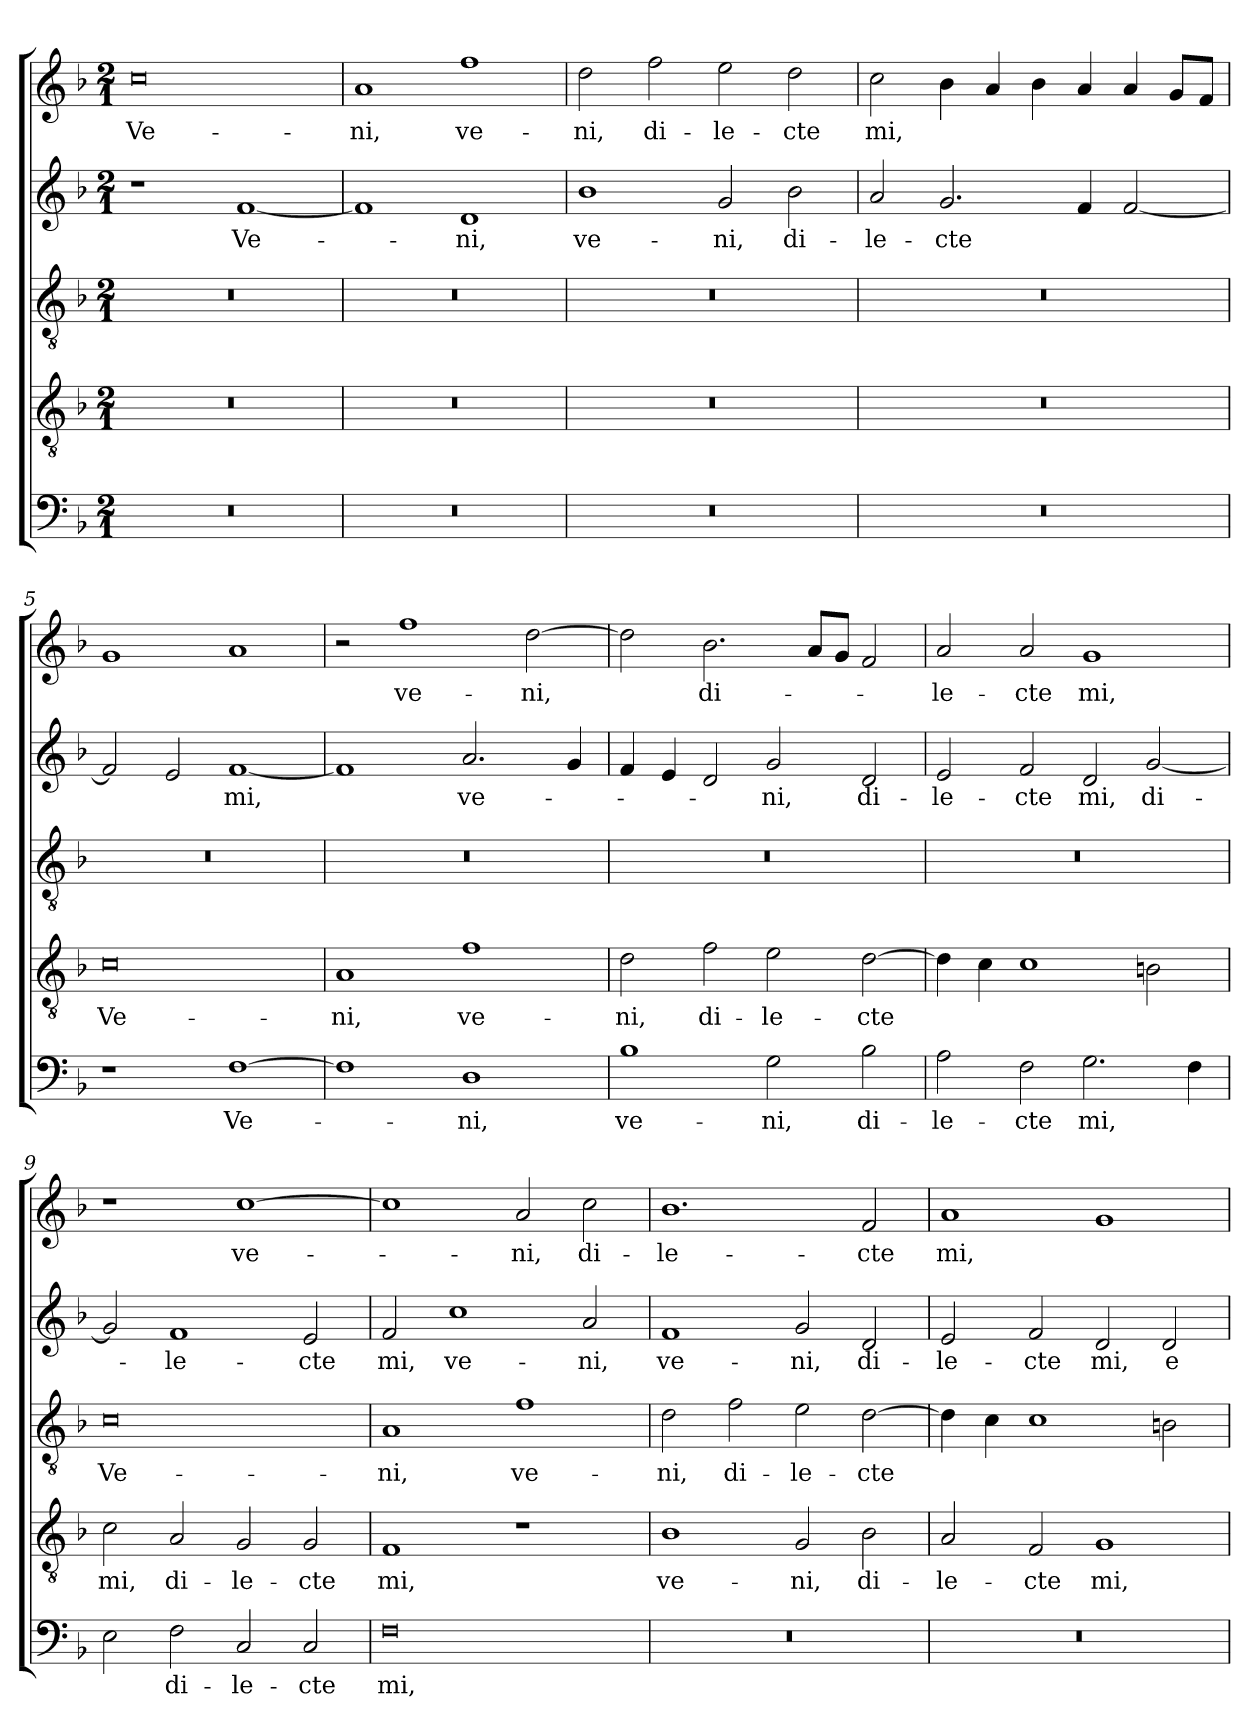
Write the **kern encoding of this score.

**kern	**text	**kern	**text	**kern	**text	**kern	**text	**kern	**text
*part5	*part5	*part4	*part4	*part3	*part3	*part2	*part2	*part1	*part1
*staff5	*staff5	*staff4	*staff4	*staff3	*staff3	*staff2	*staff2	*staff1	*staff1
*clefF4	*	*clefGv2	*	*clefGv2	*	*clefG2	*	*clefG2	*
*k[b-]	*	*k[b-]	*	*k[b-]	*	*k[b-]	*	*k[b-]	*
*F:	*	*F:	*	*F:	*	*F:	*	*F:	*
*M2/1	*	*M2/1	*	*M2/1	*	*M2/1	*	*M2/1	*
=1	=1	=1	=1	=1	=1	=1	=1	=1	=1
!	!	!	!	!	!	!	!	!	!LO:LY:b
0r	.	0r	.	0r	.	1r	.	0cc	Ve-
!	!	!	!	!	!	!	!LO:LY:b	!	!
.	.	.	.	.	.	[1f	Ve-	.	.
=2	=2	=2	=2	=2	=2	=2	=2	=2	=2
!	!	!	!	!	!	!	!	!	!LO:LY:b
0r	.	0r	.	0r	.	1f]	.	1a	-ni,
!	!	!	!	!	!	!	!LO:LY:b	!	!LO:LY:b
.	.	.	.	.	.	1d	-ni,	1ff	ve-
=3	=3	=3	=3	=3	=3	=3	=3	=3	=3
!	!	!	!	!	!	!	!LO:LY:b	!	!LO:LY:b
0r	.	0r	.	0r	.	1b-	ve-	2dd\	-ni,
!	!	!	!	!	!	!	!	!	!LO:LY:b
.	.	.	.	.	.	.	.	2ff\	di-
!	!	!	!	!	!	!	!LO:LY:b	!	!LO:LY:b
.	.	.	.	.	.	2g/	-ni,	2ee\	-le-
!	!	!	!	!	!	!	!LO:LY:b	!	!LO:LY:b
.	.	.	.	.	.	2b-\	di-	2dd\	-cte
=4	=4	=4	=4	=4	=4	=4	=4	=4	=4
!	!	!	!	!	!	!	!LO:LY:b	!	!LO:LY:b
0r	.	0r	.	0r	.	2a/	-le-	2cc\	mi,
!	!	!	!	!	!	!	!LO:LY:b	!	!
.	.	.	.	.	.	2.g/	-cte	4b-\	.
.	.	.	.	.	.	.	.	4a/	.
.	.	.	.	.	.	.	.	4b-\	.
.	.	.	.	.	.	4f/	.	4a/	.
.	.	.	.	.	.	[2f/	.	4a/	.
.	.	.	.	.	.	.	.	8g/L	.
.	.	.	.	.	.	.	.	8f/J	.
=5	=5	=5	=5	=5	=5	=5	=5	=5	=5
!	!	!	!LO:LY:b	!	!	!	!	!	!
1r	.	0c	Ve-	0r	.	2f/]	.	1g	.
.	.	.	.	.	.	2e/	.	.	.
!	!LO:LY:b	!	!	!	!	!	!LO:LY:b	!	!
[1F	Ve-	.	.	.	.	[1f	mi,	1a	.
=6	=6	=6	=6	=6	=6	=6	=6	=6	=6
!	!	!	!LO:LY:b	!	!	!	!	!	!
1F]	.	1A	-ni,	0r	.	1f]	.	2r	.
!	!	!	!	!	!	!	!	!	!LO:LY:b
.	.	.	.	.	.	.	.	1ff	ve-
!	!LO:LY:b	!	!LO:LY:b	!	!	!	!LO:LY:b	!	!
1D	-ni,	1f	ve-	.	.	2.a/	ve-	.	.
!	!	!	!	!	!	!	!	!	!LO:LY:b
.	.	.	.	.	.	.	.	[2dd\	-ni,
.	.	.	.	.	.	4g/	.	.	.
!!LO:LB:g=z
=7	=7	=7	=7	=7	=7	=7	=7	=7	=7
!	!LO:LY:b	!	!LO:LY:b	!	!	!	!	!	!
1B-	ve-	2d\	-ni,	0r	.	4f/	.	2dd\]	.
.	.	.	.	.	.	4e/	.	.	.
!	!	!	!LO:LY:b	!	!	!	!	!	!LO:LY:b
.	.	2f\	di-	.	.	2d/	.	2.b-\	di-
!	!LO:LY:b	!	!LO:LY:b	!	!	!	!LO:LY:b	!	!
2G\	-ni,	2e\	-le-	.	.	2g/	-ni,	.	.
.	.	.	.	.	.	.	.	8a/L	.
.	.	.	.	.	.	.	.	8g/J	.
!	!LO:LY:b	!	!LO:LY:b	!	!	!	!LO:LY:b	!	!
2B-\	di-	[2d\	-cte	.	.	2d/	di-	2f/	.
=8	=8	=8	=8	=8	=8	=8	=8	=8	=8
!	!LO:LY:b	!	!	!	!	!	!LO:LY:b	!	!LO:LY:b
2A\	-le-	4d\]	.	0r	.	2e/	-le-	2a/	-le-
.	.	4c\	.	.	.	.	.	.	.
!	!LO:LY:b	!	!	!	!	!	!LO:LY:b	!	!LO:LY:b
2F\	-cte	1c	.	.	.	2f/	-cte	2a/	-cte
!	!LO:LY:b	!	!	!	!	!	!LO:LY:b	!	!LO:LY:b
2.G\	mi,	.	.	.	.	2d/	mi,	1g	mi,
!	!	!	!	!	!	!	!LO:LY:b	!	!
.	.	2Bn\	.	.	.	[2g/	di-	.	.
4F\	.	.	.	.	.	.	.	.	.
=9	=9	=9	=9	=9	=9	=9	=9	=9	=9
!	!	!	!LO:LY:b	!	!LO:LY:b	!	!	!	!
2E\	.	2c\	mi,	0c	Ve-	2g/]	.	1r	.
!	!LO:LY:b	!	!LO:LY:b	!	!	!	!LO:LY:b	!	!
2F\	di-	2A/	di-	.	.	1f	-le-	.	.
!	!LO:LY:b	!	!LO:LY:b	!	!	!	!	!	!LO:LY:b
2C/	-le-	2G/	-le-	.	.	.	.	[1cc	ve-
!	!LO:LY:b	!	!LO:LY:b	!	!	!	!LO:LY:b	!	!
2C/	-cte	2G/	-cte	.	.	2e/	-cte	.	.
=10	=10	=10	=10	=10	=10	=10	=10	=10	=10
!	!LO:LY:b	!	!LO:LY:b	!	!LO:LY:b	!	!LO:LY:b	!	!
0F	mi,	1F	mi,	1A	-ni,	2f/	mi,	1cc]	.
!	!	!	!	!	!	!	!LO:LY:b	!	!
.	.	.	.	.	.	1cc	ve-	.	.
!	!	!	!	!	!LO:LY:b	!	!	!	!LO:LY:b
.	.	1r	.	1f	ve-	.	.	2a/	-ni,
!	!	!	!	!	!	!	!LO:LY:b	!	!LO:LY:b
.	.	.	.	.	.	2a/	-ni,	2cc\	di-
=11	=11	=11	=11	=11	=11	=11	=11	=11	=11
!	!	!	!LO:LY:b	!	!LO:LY:b	!	!LO:LY:b	!	!LO:LY:b
0r	.	1B-	ve-	2d\	-ni,	1f	ve-	1.b-	-le-
!	!	!	!	!	!LO:LY:b	!	!	!	!
.	.	.	.	2f\	di-	.	.	.	.
!	!	!	!LO:LY:b	!	!LO:LY:b	!	!LO:LY:b	!	!
.	.	2G/	-ni,	2e\	-le-	2g/	-ni,	.	.
!	!	!	!LO:LY:b	!	!LO:LY:b	!	!LO:LY:b	!	!LO:LY:b
.	.	2B-\	di-	[2d\	-cte	2d/	di-	2f/	-cte
=12	=12	=12	=12	=12	=12	=12	=12	=12	=12
!	!	!	!LO:LY:b	!	!	!	!LO:LY:b	!	!LO:LY:b
0r	.	2A/	-le-	4d\]	.	2e/	-le-	1a	mi,
.	.	.	.	4c\	.	.	.	.	.
!	!	!	!LO:LY:b	!	!	!	!LO:LY:b	!	!
.	.	2F/	-cte	1c	.	2f/	-cte	.	.
!	!	!	!LO:LY:b	!	!	!	!LO:LY:b	!	!
.	.	1G	mi,	.	.	2d/	mi,	1g	.
!	!	!	!	!	!	!	!LO:LY:b	!	!
.	.	.	.	2Bn\	.	2d/	e-	.	.
=	=	=	=	=	=	=	=	=	=
*-	*-	*-	*-	*-	*-	*-	*-	*-	*-
